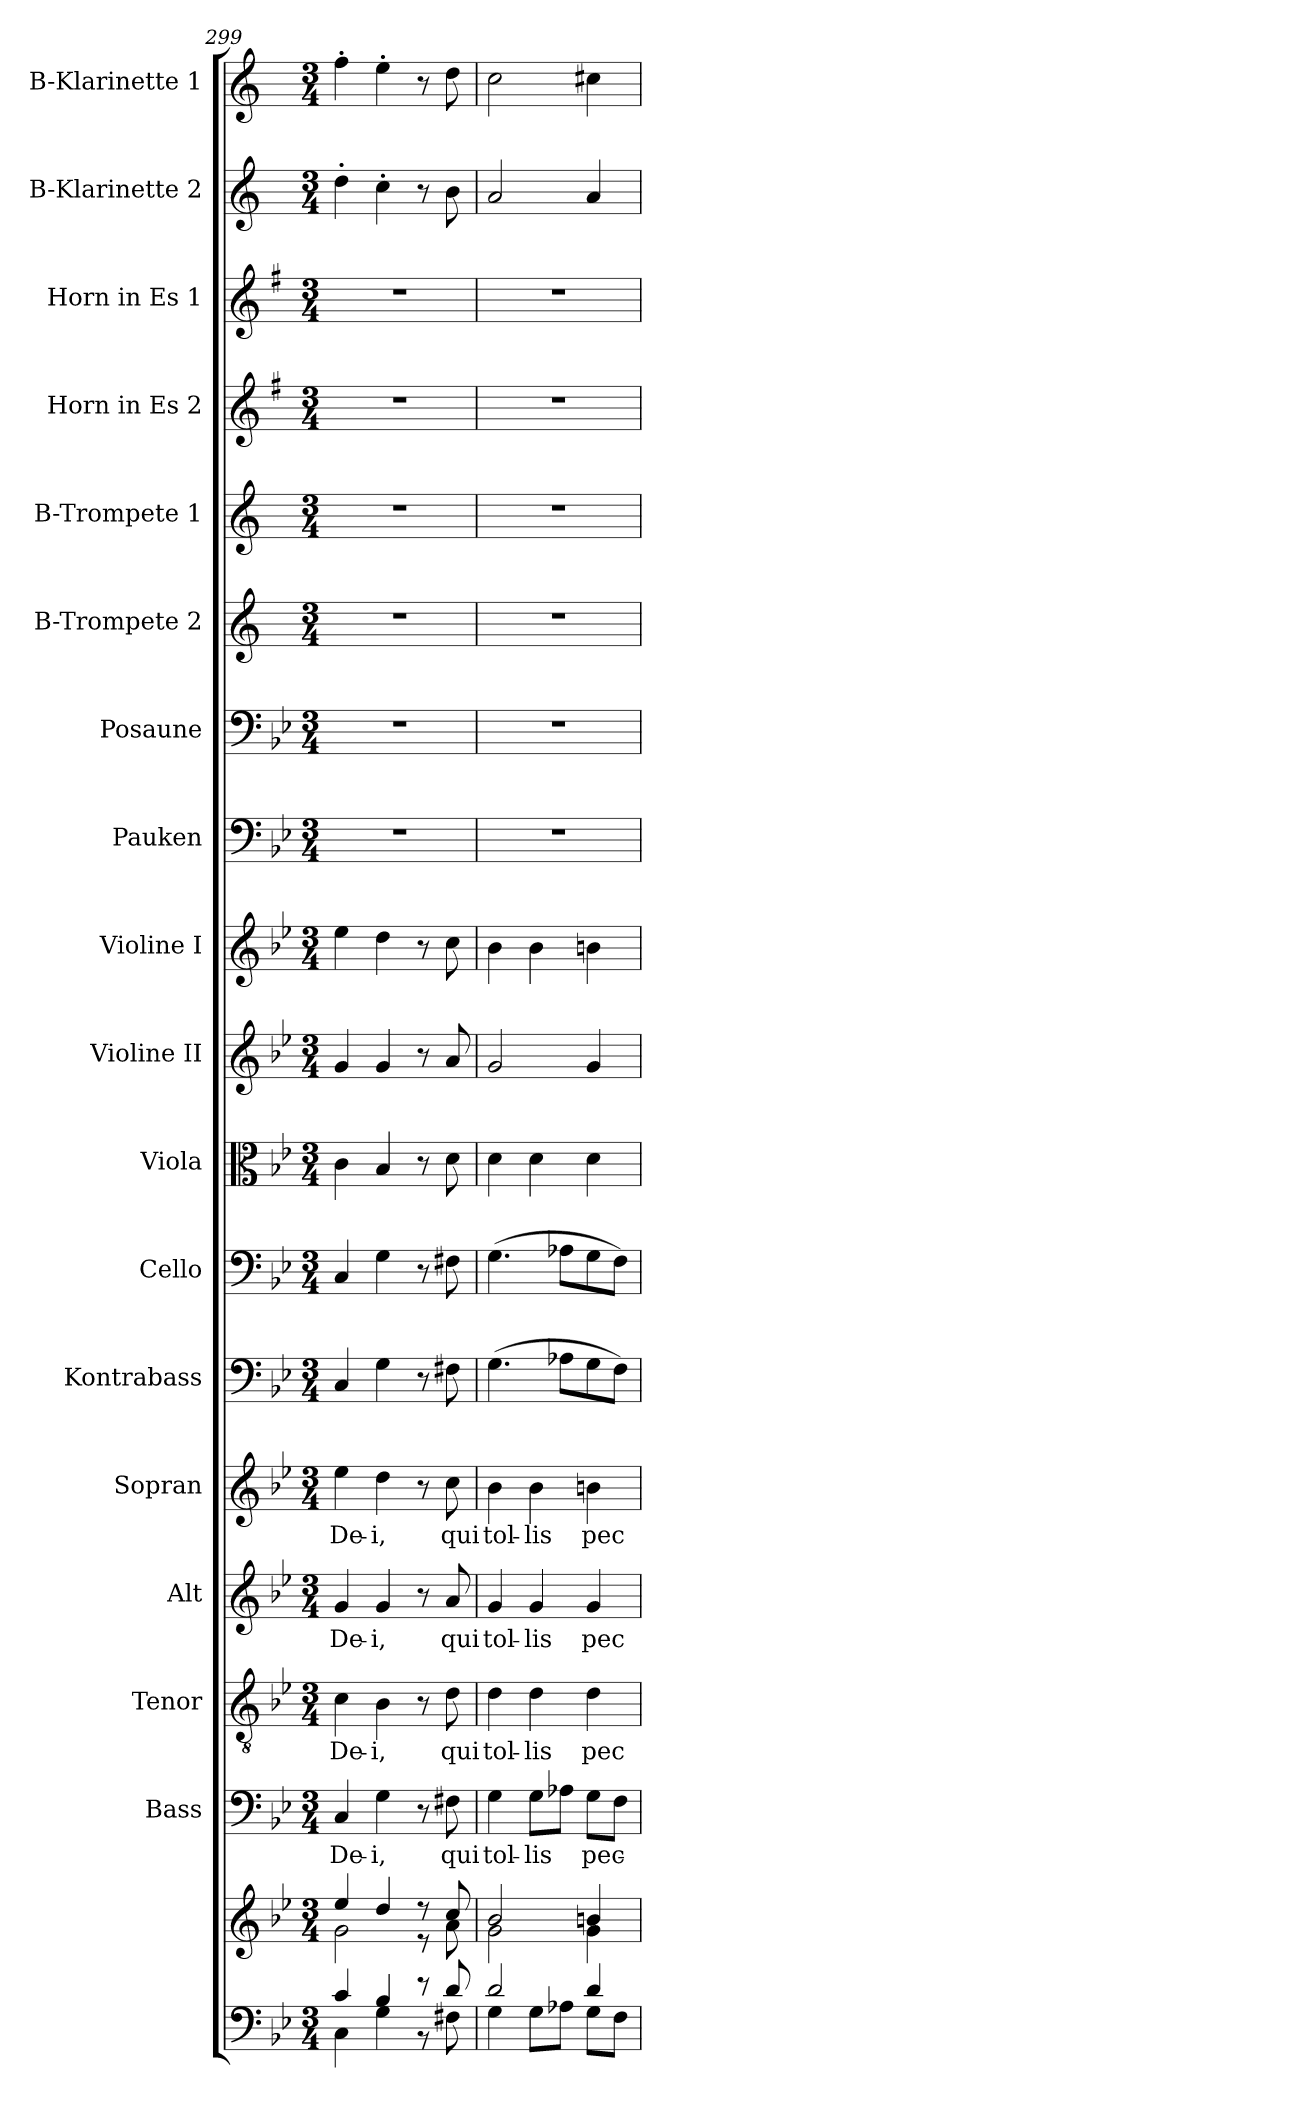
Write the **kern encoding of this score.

**kern	**kern	**kern	**text	**kern	**text	**kern	**text	**kern	**text	**kern	**kern	**kern	**kern	**kern	**kern	**kern	**kern	**kern	**kern	**kern	**kern	**kern
*part18	*part18	*part17	*part17	*part16	*part16	*part15	*part15	*part14	*part14	*part13	*part12	*part11	*part10	*part9	*part8	*part7	*part6	*part5	*part4	*part3	*part2	*part1
*staff19	*staff18	*staff17	*staff17	*staff16	*staff16	*staff15	*staff15	*staff14	*staff14	*staff13	*staff12	*staff11	*staff10	*staff9	*staff8	*staff7	*staff6	*staff5	*staff4	*staff3	*staff2	*staff1
*	*	*I"Bass	*	*I"Tenor	*	*I"Alt	*	*I"Sopran	*	*I"Kontrabass	*I"Cello	*I"Viola	*I"Violine II	*I"Violine I	*I"Pauken	*I"Posaune	*I"B-Trompete 2	*I"B-Trompete 1	*I"Horn in Es 2	*I"Horn in Es 1	*I"B-Klarinette 2	*I"B-Klarinette 1
*	*	*I'B.	*	*I'T.	*	*I'A.	*	*I'S.	*	*I'Kb.	*	*I'Vla.	*I'Vl. II	*I'Vl. I	*I'Pk.	*I'Pos.	*I'B Trp. 2	*I'B Trp. 1	*	*	*I'B Kl. 2	*I'B Kl. 1
*clefF4	*clefG2	*clefF4	*	*clefGv2	*	*clefG2	*	*clefG2	*	*clefF4	*clefF4	*clefC3	*clefG2	*clefG2	*clefF4	*clefF4	*clefG2	*clefG2	*clefG2	*clefG2	*clefG2	*clefG2
*	*	*	*	*	*	*	*	*	*	*ITrd7c12	*	*	*	*	*	*	*ITrd1c2	*ITrd1c2	*ITrd5c9	*ITrd5c9	*ITrd1c2	*ITrd1c2
*k[b-e-]	*k[b-e-]	*k[b-e-]	*	*k[b-e-]	*	*k[b-e-]	*	*k[b-e-]	*	*k[b-e-]	*k[b-e-]	*k[b-e-]	*k[b-e-]	*k[b-e-]	*k[b-e-]	*k[b-e-]	*k[b-e-]	*k[b-e-]	*k[b-e-]	*k[b-e-]	*k[b-e-]	*k[b-e-]
*B-:	*B-:	*B-:	*	*B-:	*	*B-:	*	*B-:	*	*B-:	*B-:	*B-:	*B-:	*B-:	*B-:	*B-:	*B-:	*B-:	*B-:	*B-:	*B-:	*B-:
*M3/4	*M3/4	*M3/4	*	*M3/4	*	*M3/4	*	*M3/4	*	*M3/4	*M3/4	*M3/4	*M3/4	*M3/4	*M3/4	*M3/4	*M3/4	*M3/4	*M3/4	*M3/4	*M3/4	*M3/4
=299	=299	=299	=299	=299	=299	=299	=299	=299	=299	=299	=299	=299	=299	=299	=299	=299	=299	=299	=299	=299	=299	=299
*^	*^	*	*	*	*	*	*	*	*	*	*	*	*	*	*	*	*	*	*	*	*	*
!	!	!	!	!	!LO:LY:b	!	!LO:LY:b	!	!LO:LY:b	!	!LO:LY:b	!	!	!	!	!	!	!	!	!	!	!	!	!
4c/	4C\	4ee-/	2g\	4C/	De-	4c\	De-	4g/	De-	4ee-\	De-	4CC/	4C/	4c\	4g/	4ee-\	2.r	2.r	2.r	2.r	2.r	2.r	4cc'>\	4ee-'>\
!	!	!	!	!	!LO:LY:b	!	!LO:LY:b	!	!LO:LY:b	!	!LO:LY:b	!	!	!	!	!	!	!	!	!	!	!	!	!
4B-/	4G\	4dd/	.	4G\	-i,	4B-\	-i,	4g/	-i,	4dd\	-i,	4GG\	4G\	4B-/	4g/	4dd\	.	.	.	.	.	.	4b-'>\	4dd'>\
8r	8r	8r	8r	8r	.	8r	.	8r	.	8r	.	8r	8r	8r	8r	8r	.	.	.	.	.	.	8r	8r
!	!	!	!	!	!LO:LY:b	!	!LO:LY:b	!	!LO:LY:b	!	!LO:LY:b	!	!	!	!	!	!	!	!	!	!	!	!	!
8d/	8F#X\	8cc/	8a\	8F#X\	qui	8d\	qui	8a/	qui	8cc\	qui	8FF#X\	8F#X\	8d\	8a/	8cc\	.	.	.	.	.	.	8a\	8cc\
=300	=300	=300	=300	=300	=300	=300	=300	=300	=300	=300	=300	=300	=300	=300	=300	=300	=300	=300	=300	=300	=300	=300	=300	=300
!	!	!	!	!	!LO:LY:b	!	!LO:LY:b	!	!LO:LY:b	!	!LO:LY:b	!	!	!	!	!	!	!	!	!	!	!	!	!
2d/	4G\	2b-/	2g\	4G\	tol-	4d\	tol-	4g/	tol-	4b-\	tol-	(>4.GG\	(>4.G\	4d\	2g/	4b-\	2.r	2.r	2.r	2.r	2.r	2.r	2g/	2b-\
!	!	!	!	!	!LO:LY:b	!	!LO:LY:b	!	!LO:LY:b	!	!LO:LY:b	!	!	!	!	!	!	!	!	!	!	!	!	!
.	8G\L	.	.	8G\L	-lis	4d\	-lis	4g/	-lis	4b-\	-lis	.	.	4d\	.	4b-\	.	.	.	.	.	.	.	.
.	8A-X\J	.	.	8A-X\J	.	.	.	.	.	.	.	8AA-X\L	8A-X\L	.	.	.	.	.	.	.	.	.	.	.
!	!	!	!	!	!LO:LY:b	!	!LO:LY:b	!	!LO:LY:b	!	!LO:LY:b	!	!	!	!	!	!	!	!	!	!	!	!	!
4d/	8G\L	4bn/	4g\	8G\L	pec-	4d\	pec-	4g/	pec-	4bn\	pec-	8GG\	8G\	4d\	4g/	4bn\	.	.	.	.	.	.	4g/	4bn\
.	8F\J	.	.	8F\J	.	.	.	.	.	.	.	8FF\J)	8F\J)	.	.	.	.	.	.	.	.	.	.	.
*v	*v	*	*	*	*	*	*	*	*	*	*	*	*	*	*	*	*	*	*	*	*	*	*	*
*	*v	*v	*	*	*	*	*	*	*	*	*	*	*	*	*	*	*	*	*	*	*	*	*
=	=	=	=	=	=	=	=	=	=	=	=	=	=	=	=	=	=	=	=	=	=	=
*-	*-	*-	*-	*-	*-	*-	*-	*-	*-	*-	*-	*-	*-	*-	*-	*-	*-	*-	*-	*-	*-	*-
